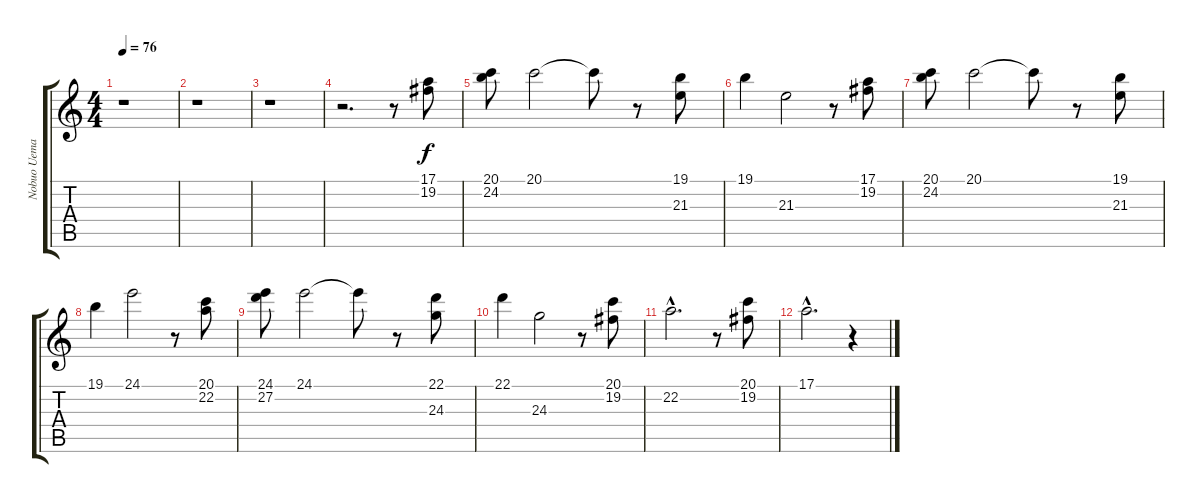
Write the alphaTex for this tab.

\track ("Nobuo Uematsu" "Nobuo Uema") {instrument brightacousticpiano}
\staff {score tabs}
\tuning (E4 B3 G3 D3 A2 E2) {hide}
\ts (4 4)
\tempo 76
\clef g2
\ks c
r.1{dy f} |
r.1 |
r.1 |
r.2{d} r.8 (17.1 19.2).8 |
(20.1 24.2).8 20.1.2 20.1{t}.8 r.8 (19.1 21.3).8 |
19.1.4 21.3.2 r.8 (17.1 19.2).8 |
(20.1 24.2).8 20.1.2 20.1{t}.8 r.8 (19.1 21.3).8 |
19.1.4 24.1.2 r.8 (20.1 22.2).8 |
(24.1 27.2).8 24.1.2 24.1{t}.8 r.8 (22.1 24.3).8 |
22.1.4 24.3.2 r.8 (20.1 19.2).8 |
22.2{hac}.2{d} r.8 (20.1 19.2).8 |
17.1{hac}.2{d} r.4
